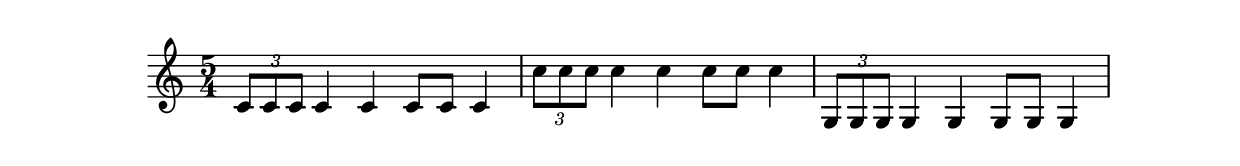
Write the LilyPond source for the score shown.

\version "2.19.0"

\header {
  lsrtags = "pitches, real-music, really-cool, scheme-language"

  texidoc = "
In music that contains many occurrences of the same sequence of notes
at different pitches, the following music function may prove useful.
It takes a note, of which only the pitch is used.   This example
creates the rhythm used throughout Mars, from Gustav Holst's The
Planets.

"
  doctitle = "Creating a sequence of notes on various pitches"
}

rhythm =
#(define-music-function (parser location p) (ly:pitch?)
   "Make the rhythm in Mars (the Planets) at the given pitch"
  #{ \tuplet 3/2 { $p 8 8 8 } 4 4 8 8 4 #})

\new Staff {
  \time 5/4
  \rhythm c'
  \rhythm c''
  \rhythm g
}
